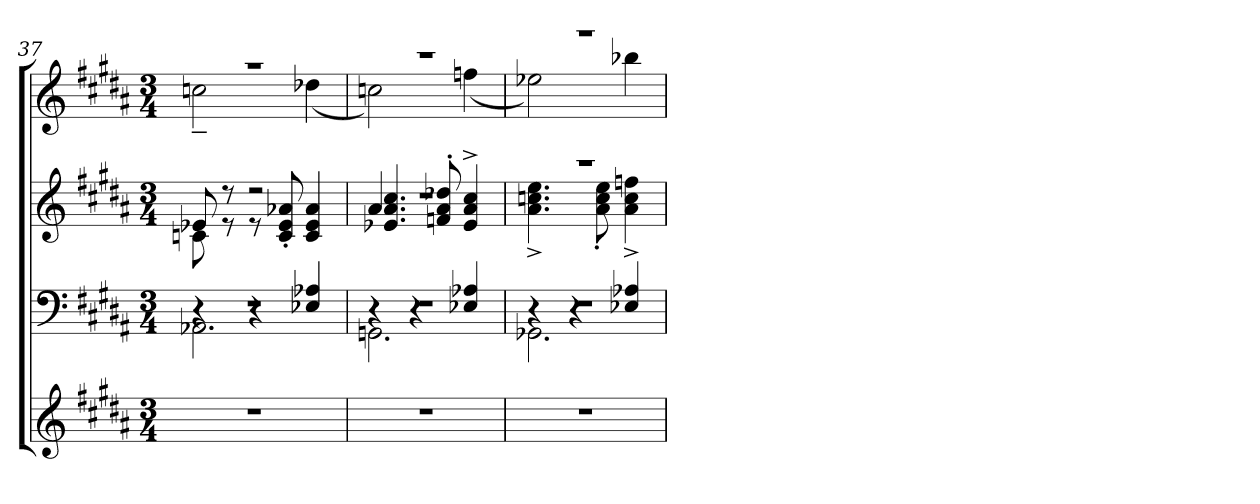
**kern	**kern	**kern	**kern
*part3	*part2	*part2	*part1
*staff4	*staff3	*staff2	*staff1
*clefG2	*clefF4	*clefG2	*clefG2
*k[f#c#g#d#a#]	*k[f#c#g#d#a#]	*k[f#c#g#d#a#]	*k[f#c#g#d#a#]
*M3/4	*M3/4	*M3/4	*M3/4
=37	=37	=37	=37
*	*^	*^	*^
*	*	*^	*	*	*	*
2.r	2.r	4r	2.AA-X\	8cn\	8e-X/	2.r	2ccn~\
.	.	.	.	8r	8r	.	.
.	.	4r	.	2r	8r	.	.
.	.	.	.	.	8c/' 8e-/' 8a-X/'	.	.
.	.	4E-X/ 4A-X/	.	.	4c/ 4e-/ 4a-/	.	(>4dd-X\
=38	=38	=38	=38	=38	=38	=38	=38
*	*	*	*	*	*^	*	*
2.r	2.r	4r	2.GGn\	2.r	4a#/	4.e-X/ 4.a#/ 4.cc#/	2.r	2ccn\)
.	.	4r	.	.	2ryy	.	.	.
.	.	.	.	.	.	8fn/' 8a#/' 8dd-X/'	.	.
.	.	4E-X/ 4A-X/	.	.	.	4e-/^ 4a#/^ 4cc#/^	.	(>4ffn\
*	*	*	*	*	*v	*v	*	*
=39	=39	=39	=39	=39	=39	=39	=39
2.r	2.r	4r	2.GG-X\	2.r	4.a#\^ 4.ccn\^ 4.ee\^	2.r	2ee-X\)
.	.	4r	.	.	.	.	.
.	.	.	.	.	8a#\' 8cc\' 8ee\'	.	.
.	.	4E-X/ 4A-X/	.	.	4a#\^ 4cc\^ 4ffn\^	.	4bb-X\
*	*v	*v	*v	*	*	*v	*v
*	*	*v	*v	*
=	=	=	=
*-	*-	*-	*-
